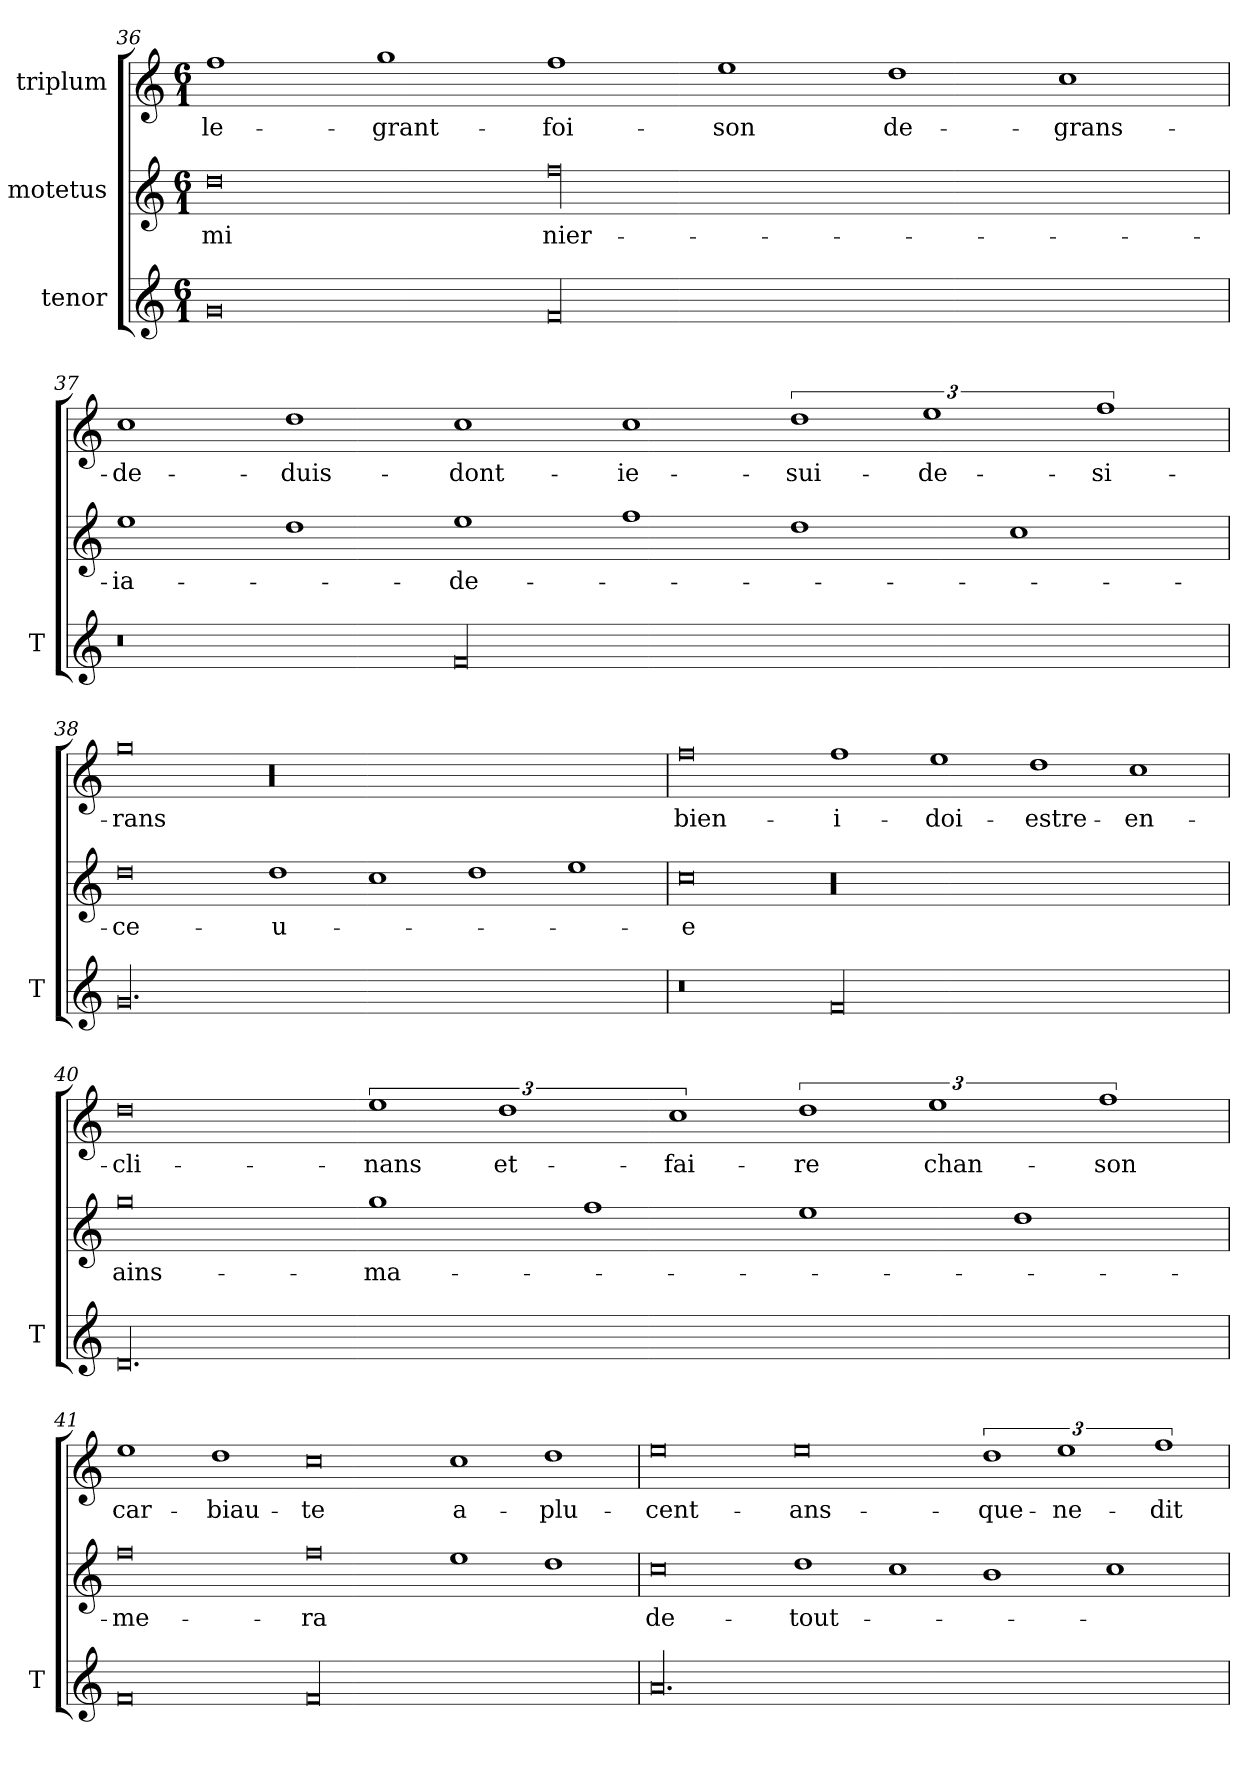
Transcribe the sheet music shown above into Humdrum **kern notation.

**kern	**kern	**text	**kern	**text
*part3	*part2	*part2	*part1	*part1
*staff3	*staff2	*staff2	*staff1	*staff1
*I"tenor	*I"motetus	*	*I"triplum	*
*I'T	*	*	*	*
*clefG2	*clefG2	*	*clefG2	*
*k[]	*k[]	*	*k[]	*
*C:	*C:	*	*C:	*
*M6/1	*M6/1	*	*M6/1	*
=36	=36	=36	=36	=36
0g/	0dd\	-mi	1ff\	le-
.	.	.	1gg\	grant-
00f/	00ff\	nier-	1ff\	foi-
.	.	.	1ee\	-son
.	.	.	1dd\	de-
.	.	.	1cc\	grans-
=37	=37	=37	=37	=37
0r	1ee\	ia-	1cc\	de-
.	1dd\	.	1dd\	duis-
00f/	1ee\	de-	1cc\	dont-
.	1ff\	.	1cc\	ie-
.	1dd\	.	3%2dd\	sui-
.	.	.	3%2ee\	de-
.	1cc\	.	.	.
.	.	.	3%2ff\	-si-
=38	=38	=38	=38	=38
00.g/	0dd\	-ce-	0gg\	-rans
.	1dd\	-u-	00r	.
.	1cc\	.	.	.
.	1dd\	.	.	.
.	1ee\	.	.	.
!!LO:PB:g=z
=39	=39	=39	=39	=39
0r	0cc\	-e	0ff\	bien-
00f/	00r	.	1ff\	i-
.	.	.	1ee\	doi-
.	.	.	1dd\	estre-
.	.	.	1cc\	en-
=40	=40	=40	=40	=40
00.d/	0gg\	ains-	0dd\	-cli-
.	1gg\	ma-	3%2ee\	-nans
.	.	.	3%2dd\	et-
.	1ff\	.	.	.
.	.	.	3%2cc\	fai-
.	1ee\	.	3%2dd\	-re
.	.	.	3%2ee\	chan-
.	1dd\	.	.	.
.	.	.	3%2ff\	-son
=41	=41	=41	=41	=41
0f/	0ff\	-me-	1ee\	car-
.	.	.	1dd\	biau-
00f/	0ff\	-ra	0cc\	-te
.	1ee\	.	1cc\	a-
.	1dd\	.	1dd\	plu-
=42	=42	=42	=42	=42
00.a/	0cc\	de-	0ee\	cent-
.	1dd\	tout-	0ee\	ans-
.	1cc\	.	.	.
.	1b\	.	3%2dd\	que-
.	.	.	3%2ee\	ne-
.	1cc\	.	.	.
.	.	.	3%2ff\	dit-
=	=	=	=	=
*-	*-	*-	*-	*-
